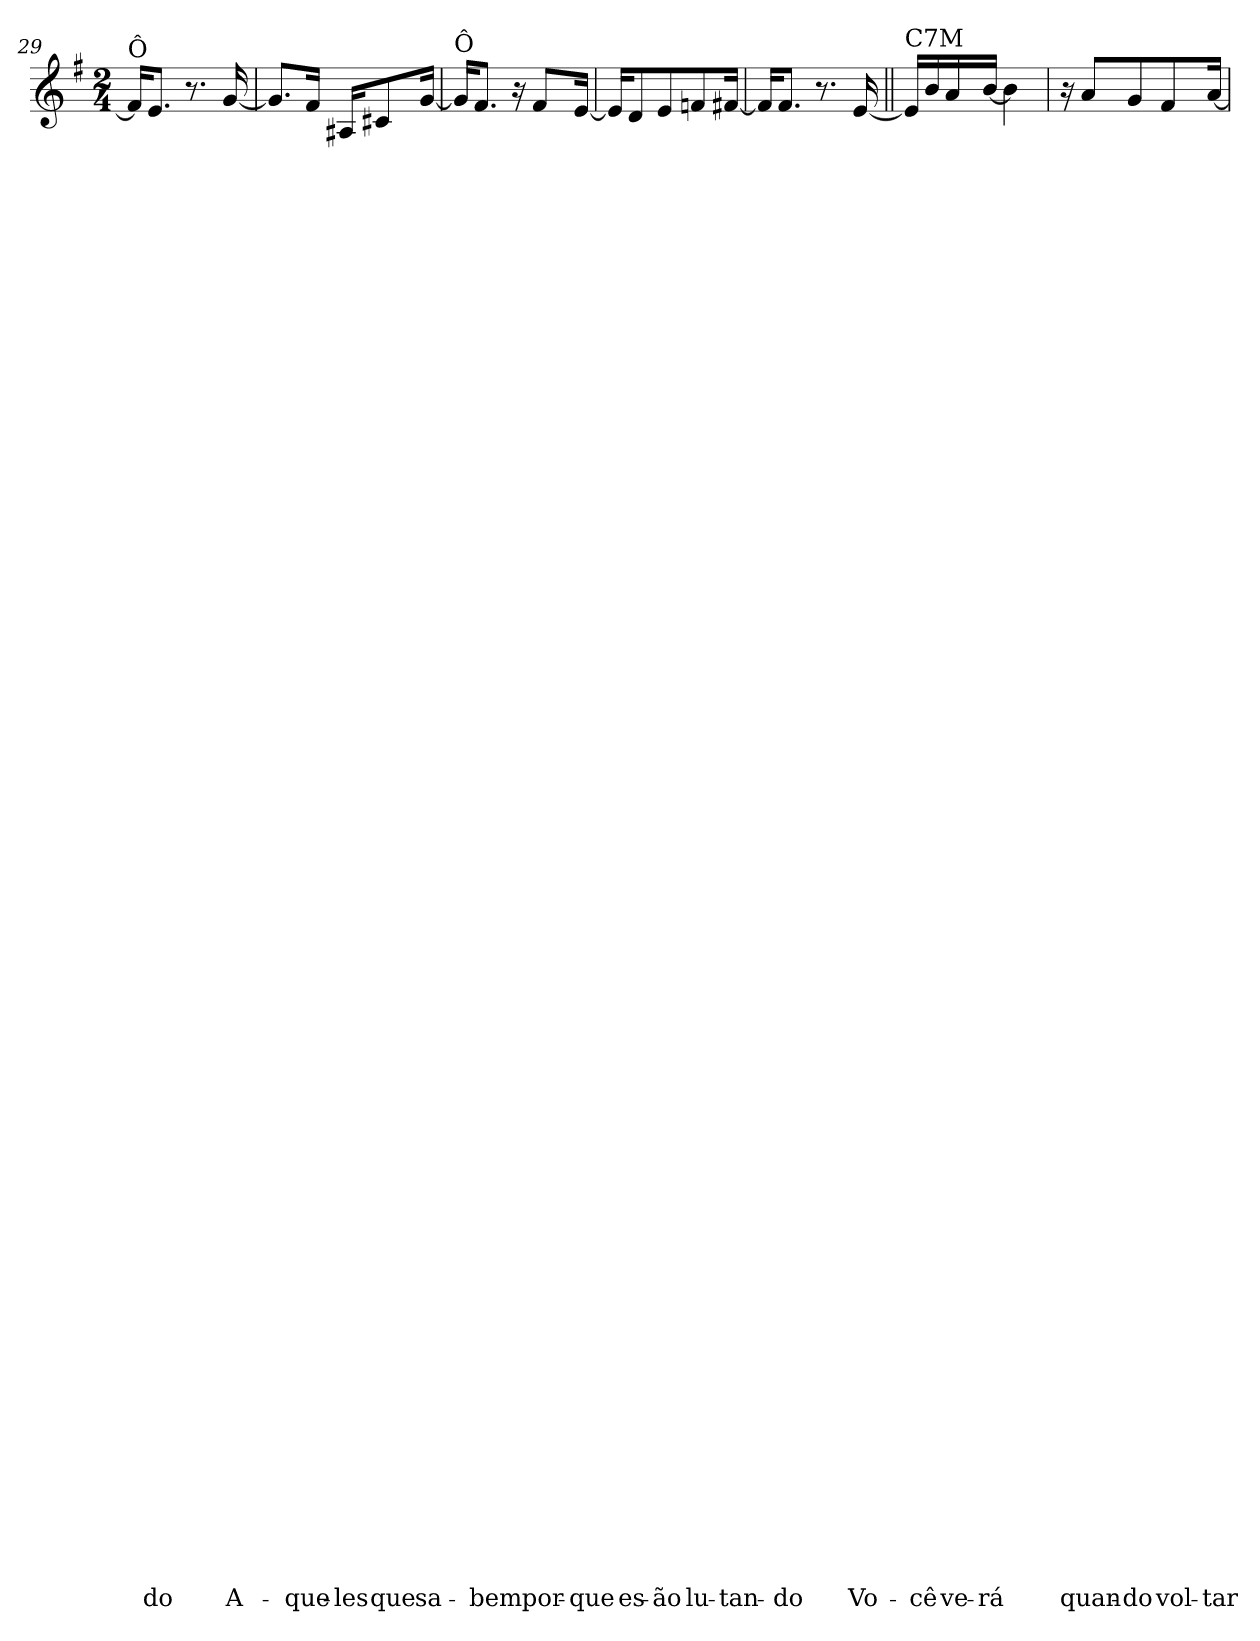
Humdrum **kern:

**kern	**text	**text	**text	**text	**text	**text	**text	**text	**text	**text	**text	**text	**text	**text	**text	**text	**text	**text	**text	**text	**text	**text	**text	**text	**text	**text	**text	**text	**text	**text	**text	**text	**text	**text	**text	**text	**text	**text	**text	**text	**text	**text	**text	**text	**text	**text	**text	**text	**text	**text	**text	**text	**text	**text	**text	**text	**text	**text	**text	**text	**text
*part1	*part1	*part1	*part1	*part1	*part1	*part1	*part1	*part1	*part1	*part1	*part1	*part1	*part1	*part1	*part1	*part1	*part1	*part1	*part1	*part1	*part1	*part1	*part1	*part1	*part1	*part1	*part1	*part1	*part1	*part1	*part1	*part1	*part1	*part1	*part1	*part1	*part1	*part1	*part1	*part1	*part1	*part1	*part1	*part1	*part1	*part1	*part1	*part1	*part1	*part1	*part1	*part1	*part1	*part1	*part1	*part1	*part1	*part1	*part1	*part1	*part1
*staff1	*staff1	*staff1	*staff1	*staff1	*staff1	*staff1	*staff1	*staff1	*staff1	*staff1	*staff1	*staff1	*staff1	*staff1	*staff1	*staff1	*staff1	*staff1	*staff1	*staff1	*staff1	*staff1	*staff1	*staff1	*staff1	*staff1	*staff1	*staff1	*staff1	*staff1	*staff1	*staff1	*staff1	*staff1	*staff1	*staff1	*staff1	*staff1	*staff1	*staff1	*staff1	*staff1	*staff1	*staff1	*staff1	*staff1	*staff1	*staff1	*staff1	*staff1	*staff1	*staff1	*staff1	*staff1	*staff1	*staff1	*staff1	*staff1	*staff1	*staff1	*staff1
*clefG2	*	*	*	*	*	*	*	*	*	*	*	*	*	*	*	*	*	*	*	*	*	*	*	*	*	*	*	*	*	*	*	*	*	*	*	*	*	*	*	*	*	*	*	*	*	*	*	*	*	*	*	*	*	*	*	*	*	*	*	*	*
*k[f#]	*	*	*	*	*	*	*	*	*	*	*	*	*	*	*	*	*	*	*	*	*	*	*	*	*	*	*	*	*	*	*	*	*	*	*	*	*	*	*	*	*	*	*	*	*	*	*	*	*	*	*	*	*	*	*	*	*	*	*	*	*
*G:	*	*	*	*	*	*	*	*	*	*	*	*	*	*	*	*	*	*	*	*	*	*	*	*	*	*	*	*	*	*	*	*	*	*	*	*	*	*	*	*	*	*	*	*	*	*	*	*	*	*	*	*	*	*	*	*	*	*	*	*	*
*M2/4	*	*	*	*	*	*	*	*	*	*	*	*	*	*	*	*	*	*	*	*	*	*	*	*	*	*	*	*	*	*	*	*	*	*	*	*	*	*	*	*	*	*	*	*	*	*	*	*	*	*	*	*	*	*	*	*	*	*	*	*	*
=29	=29	=29	=29	=29	=29	=29	=29	=29	=29	=29	=29	=29	=29	=29	=29	=29	=29	=29	=29	=29	=29	=29	=29	=29	=29	=29	=29	=29	=29	=29	=29	=29	=29	=29	=29	=29	=29	=29	=29	=29	=29	=29	=29	=29	=29	=29	=29	=29	=29	=29	=29	=29	=29	=29	=29	=29	=29	=29	=29	=29	=29
!LO:TX:a:t=Ô	!	!	!	!	!	!	!	!	!	!	!	!	!	!	!	!	!	!	!	!	!	!	!	!	!	!	!	!	!	!	!	!	!	!	!	!	!	!	!	!	!	!	!	!	!	!	!	!	!	!	!	!	!	!	!	!	!	!	!	!	!
16f/KL]	.	.	.	.	.	.	.	.	.	.	.	.	.	.	.	.	.	.	.	.	.	.	.	.	.	.	.	.	.	.	.	.	.	.	.	.	.	.	.	.	.	.	.	.	.	.	.	.	.	.	.	.	.	.	.	.	.	.	.	.	.
!	!	!	!	!	!	!	!	!	!	!	!	!	!	!	!	!	!	!	!	!	!	!	!	!	!	!	!	!	!	!	!	!	!	!	!	!	!	!	!	!	!	!	!	!	!	!	!	!	!	!	!	!	!	!	!	!	!	!	!	!	!LO:LY:b
8.e/J	.	.	.	.	.	.	.	.	.	.	.	.	.	.	.	.	.	.	.	.	.	.	.	.	.	.	.	.	.	.	.	.	.	.	.	.	.	.	.	.	.	.	.	.	.	.	.	.	.	.	.	.	.	.	.	.	.	.	.	.	-do
8.r	.	.	.	.	.	.	.	.	.	.	.	.	.	.	.	.	.	.	.	.	.	.	.	.	.	.	.	.	.	.	.	.	.	.	.	.	.	.	.	.	.	.	.	.	.	.	.	.	.	.	.	.	.	.	.	.	.	.	.	.	.
!	!	!	!	!	!	!	!	!	!	!	!	!	!	!	!	!	!	!	!	!	!	!	!	!	!	!	!	!	!	!	!	!	!	!	!	!	!	!	!	!	!	!	!	!	!	!	!	!	!	!	!	!	!	!	!	!	!	!	!	!	!LO:LY:b
[16g/	.	.	.	.	.	.	.	.	.	.	.	.	.	.	.	.	.	.	.	.	.	.	.	.	.	.	.	.	.	.	.	.	.	.	.	.	.	.	.	.	.	.	.	.	.	.	.	.	.	.	.	.	.	.	.	.	.	.	.	.	A-
=30	=30	=30	=30	=30	=30	=30	=30	=30	=30	=30	=30	=30	=30	=30	=30	=30	=30	=30	=30	=30	=30	=30	=30	=30	=30	=30	=30	=30	=30	=30	=30	=30	=30	=30	=30	=30	=30	=30	=30	=30	=30	=30	=30	=30	=30	=30	=30	=30	=30	=30	=30	=30	=30	=30	=30	=30	=30	=30	=30	=30	=30
8.g/L]	.	.	.	.	.	.	.	.	.	.	.	.	.	.	.	.	.	.	.	.	.	.	.	.	.	.	.	.	.	.	.	.	.	.	.	.	.	.	.	.	.	.	.	.	.	.	.	.	.	.	.	.	.	.	.	.	.	.	.	.	.
!	!	!	!	!	!	!	!	!	!	!	!	!	!	!	!	!	!	!	!	!	!	!	!	!	!	!	!	!	!	!	!	!	!	!	!	!	!	!	!	!	!	!	!	!	!	!	!	!	!	!	!	!	!	!	!	!	!	!	!	!	!LO:LY:b
16f#/Jk	.	.	.	.	.	.	.	.	.	.	.	.	.	.	.	.	.	.	.	.	.	.	.	.	.	.	.	.	.	.	.	.	.	.	.	.	.	.	.	.	.	.	.	.	.	.	.	.	.	.	.	.	.	.	.	.	.	.	.	.	-que-
!	!	!	!	!	!	!	!	!	!	!	!	!	!	!	!	!	!	!	!	!	!	!	!	!	!	!	!	!	!	!	!	!	!	!	!	!	!	!	!	!	!	!	!	!	!	!	!	!	!	!	!	!	!	!	!	!	!	!	!	!	!LO:LY:b
16A#X/KL	.	.	.	.	.	.	.	.	.	.	.	.	.	.	.	.	.	.	.	.	.	.	.	.	.	.	.	.	.	.	.	.	.	.	.	.	.	.	.	.	.	.	.	.	.	.	.	.	.	.	.	.	.	.	.	.	.	.	.	.	-les
!	!	!	!	!	!	!	!	!	!	!	!	!	!	!	!	!	!	!	!	!	!	!	!	!	!	!	!	!	!	!	!	!	!	!	!	!	!	!	!	!	!	!	!	!	!	!	!	!	!	!	!	!	!	!	!	!	!	!	!	!	!LO:LY:b
8c#X/	.	.	.	.	.	.	.	.	.	.	.	.	.	.	.	.	.	.	.	.	.	.	.	.	.	.	.	.	.	.	.	.	.	.	.	.	.	.	.	.	.	.	.	.	.	.	.	.	.	.	.	.	.	.	.	.	.	.	.	.	que
!	!	!	!	!	!	!	!	!	!	!	!	!	!	!	!	!	!	!	!	!	!	!	!	!	!	!	!	!	!	!	!	!	!	!	!	!	!	!	!	!	!	!	!	!	!	!	!	!	!	!	!	!	!	!	!	!	!	!	!	!	!LO:LY:b
[16g/Jk	.	.	.	.	.	.	.	.	.	.	.	.	.	.	.	.	.	.	.	.	.	.	.	.	.	.	.	.	.	.	.	.	.	.	.	.	.	.	.	.	.	.	.	.	.	.	.	.	.	.	.	.	.	.	.	.	.	.	.	.	sa-
!!LO:LB:g=z
=31	=31	=31	=31	=31	=31	=31	=31	=31	=31	=31	=31	=31	=31	=31	=31	=31	=31	=31	=31	=31	=31	=31	=31	=31	=31	=31	=31	=31	=31	=31	=31	=31	=31	=31	=31	=31	=31	=31	=31	=31	=31	=31	=31	=31	=31	=31	=31	=31	=31	=31	=31	=31	=31	=31	=31	=31	=31	=31	=31	=31	=31
!LO:TX:a:t=Ô	!	!	!	!	!	!	!	!	!	!	!	!	!	!	!	!	!	!	!	!	!	!	!	!	!	!	!	!	!	!	!	!	!	!	!	!	!	!	!	!	!	!	!	!	!	!	!	!	!	!	!	!	!	!	!	!	!	!	!	!	!
16g/KL]	.	.	.	.	.	.	.	.	.	.	.	.	.	.	.	.	.	.	.	.	.	.	.	.	.	.	.	.	.	.	.	.	.	.	.	.	.	.	.	.	.	.	.	.	.	.	.	.	.	.	.	.	.	.	.	.	.	.	.	.	.
!	!	!	!	!	!	!	!	!	!	!	!	!	!	!	!	!	!	!	!	!	!	!	!	!	!	!	!	!	!	!	!	!	!	!	!	!	!	!	!	!	!	!	!	!	!	!	!	!	!	!	!	!	!	!	!	!	!	!	!	!	!LO:LY:b
8.f#/J	.	.	.	.	.	.	.	.	.	.	.	.	.	.	.	.	.	.	.	.	.	.	.	.	.	.	.	.	.	.	.	.	.	.	.	.	.	.	.	.	.	.	.	.	.	.	.	.	.	.	.	.	.	.	.	.	.	.	.	.	-bem
16r	.	.	.	.	.	.	.	.	.	.	.	.	.	.	.	.	.	.	.	.	.	.	.	.	.	.	.	.	.	.	.	.	.	.	.	.	.	.	.	.	.	.	.	.	.	.	.	.	.	.	.	.	.	.	.	.	.	.	.	.	.
!	!	!	!	!	!	!	!	!	!	!	!	!	!	!	!	!	!	!	!	!	!	!	!	!	!	!	!	!	!	!	!	!	!	!	!	!	!	!	!	!	!	!	!	!	!	!	!	!	!	!	!	!	!	!	!	!	!	!	!	!	!LO:LY:b
8f#/L	.	.	.	.	.	.	.	.	.	.	.	.	.	.	.	.	.	.	.	.	.	.	.	.	.	.	.	.	.	.	.	.	.	.	.	.	.	.	.	.	.	.	.	.	.	.	.	.	.	.	.	.	.	.	.	.	.	.	.	.	por-
!	!	!	!	!	!	!	!	!	!	!	!	!	!	!	!	!	!	!	!	!	!	!	!	!	!	!	!	!	!	!	!	!	!	!	!	!	!	!	!	!	!	!	!	!	!	!	!	!	!	!	!	!	!	!	!	!	!	!	!	!	!LO:LY:b
[16e/Jk	.	.	.	.	.	.	.	.	.	.	.	.	.	.	.	.	.	.	.	.	.	.	.	.	.	.	.	.	.	.	.	.	.	.	.	.	.	.	.	.	.	.	.	.	.	.	.	.	.	.	.	.	.	.	.	.	.	.	.	.	-que
=32	=32	=32	=32	=32	=32	=32	=32	=32	=32	=32	=32	=32	=32	=32	=32	=32	=32	=32	=32	=32	=32	=32	=32	=32	=32	=32	=32	=32	=32	=32	=32	=32	=32	=32	=32	=32	=32	=32	=32	=32	=32	=32	=32	=32	=32	=32	=32	=32	=32	=32	=32	=32	=32	=32	=32	=32	=32	=32	=32	=32	=32
16e/KL]	.	.	.	.	.	.	.	.	.	.	.	.	.	.	.	.	.	.	.	.	.	.	.	.	.	.	.	.	.	.	.	.	.	.	.	.	.	.	.	.	.	.	.	.	.	.	.	.	.	.	.	.	.	.	.	.	.	.	.	.	.
!	!	!	!	!	!	!	!	!	!	!	!	!	!	!	!	!	!	!	!	!	!	!	!	!	!	!	!	!	!	!	!	!	!	!	!	!	!	!	!	!	!	!	!	!	!	!	!	!	!	!	!	!	!	!	!	!	!	!	!	!	!LO:LY:b
8d/	.	.	.	.	.	.	.	.	.	.	.	.	.	.	.	.	.	.	.	.	.	.	.	.	.	.	.	.	.	.	.	.	.	.	.	.	.	.	.	.	.	.	.	.	.	.	.	.	.	.	.	.	.	.	.	.	.	.	.	.	es-
!	!	!	!	!	!	!	!	!	!	!	!	!	!	!	!	!	!	!	!	!	!	!	!	!	!	!	!	!	!	!	!	!	!	!	!	!	!	!	!	!	!	!	!	!	!	!	!	!	!	!	!	!	!	!	!	!	!	!	!	!	!LO:LY:b
8e/	.	.	.	.	.	.	.	.	.	.	.	.	.	.	.	.	.	.	.	.	.	.	.	.	.	.	.	.	.	.	.	.	.	.	.	.	.	.	.	.	.	.	.	.	.	.	.	.	.	.	.	.	.	.	.	.	.	.	.	.	-ão
!	!	!	!	!	!	!	!	!	!	!	!	!	!	!	!	!	!	!	!	!	!	!	!	!	!	!	!	!	!	!	!	!	!	!	!	!	!	!	!	!	!	!	!	!	!	!	!	!	!	!	!	!	!	!	!	!	!	!	!	!	!LO:LY:b
8fn/	.	.	.	.	.	.	.	.	.	.	.	.	.	.	.	.	.	.	.	.	.	.	.	.	.	.	.	.	.	.	.	.	.	.	.	.	.	.	.	.	.	.	.	.	.	.	.	.	.	.	.	.	.	.	.	.	.	.	.	.	lu-
!	!	!	!	!	!	!	!	!	!	!	!	!	!	!	!	!	!	!	!	!	!	!	!	!	!	!	!	!	!	!	!	!	!	!	!	!	!	!	!	!	!	!	!	!	!	!	!	!	!	!	!	!	!	!	!	!	!	!	!	!	!LO:LY:b
[16f#X/Jk	.	.	.	.	.	.	.	.	.	.	.	.	.	.	.	.	.	.	.	.	.	.	.	.	.	.	.	.	.	.	.	.	.	.	.	.	.	.	.	.	.	.	.	.	.	.	.	.	.	.	.	.	.	.	.	.	.	.	.	.	-tan-
=33	=33	=33	=33	=33	=33	=33	=33	=33	=33	=33	=33	=33	=33	=33	=33	=33	=33	=33	=33	=33	=33	=33	=33	=33	=33	=33	=33	=33	=33	=33	=33	=33	=33	=33	=33	=33	=33	=33	=33	=33	=33	=33	=33	=33	=33	=33	=33	=33	=33	=33	=33	=33	=33	=33	=33	=33	=33	=33	=33	=33	=33
16f#/KL]	.	.	.	.	.	.	.	.	.	.	.	.	.	.	.	.	.	.	.	.	.	.	.	.	.	.	.	.	.	.	.	.	.	.	.	.	.	.	.	.	.	.	.	.	.	.	.	.	.	.	.	.	.	.	.	.	.	.	.	.	.
!	!	!	!	!	!	!	!	!	!	!	!	!	!	!	!	!	!	!	!	!	!	!	!	!	!	!	!	!	!	!	!	!	!	!	!	!	!	!	!	!	!	!	!	!	!	!	!	!	!	!	!	!	!	!	!	!	!	!	!	!	!LO:LY:b
8.f#/J	.	.	.	.	.	.	.	.	.	.	.	.	.	.	.	.	.	.	.	.	.	.	.	.	.	.	.	.	.	.	.	.	.	.	.	.	.	.	.	.	.	.	.	.	.	.	.	.	.	.	.	.	.	.	.	.	.	.	.	.	-do
8.r	.	.	.	.	.	.	.	.	.	.	.	.	.	.	.	.	.	.	.	.	.	.	.	.	.	.	.	.	.	.	.	.	.	.	.	.	.	.	.	.	.	.	.	.	.	.	.	.	.	.	.	.	.	.	.	.	.	.	.	.	.
!	!	!	!	!	!	!	!	!	!	!	!	!	!	!	!	!	!	!	!	!	!	!	!	!	!	!	!	!	!	!	!	!	!	!	!	!	!	!	!	!	!	!	!	!	!	!	!	!	!	!	!	!	!	!	!	!	!	!	!	!	!LO:LY:b
[16e/	.	.	.	.	.	.	.	.	.	.	.	.	.	.	.	.	.	.	.	.	.	.	.	.	.	.	.	.	.	.	.	.	.	.	.	.	.	.	.	.	.	.	.	.	.	.	.	.	.	.	.	.	.	.	.	.	.	.	.	.	Vo-
=34||	=34||	=34||	=34||	=34||	=34||	=34||	=34||	=34||	=34||	=34||	=34||	=34||	=34||	=34||	=34||	=34||	=34||	=34||	=34||	=34||	=34||	=34||	=34||	=34||	=34||	=34||	=34||	=34||	=34||	=34||	=34||	=34||	=34||	=34||	=34||	=34||	=34||	=34||	=34||	=34||	=34||	=34||	=34||	=34||	=34||	=34||	=34||	=34||	=34||	=34||	=34||	=34||	=34||	=34||	=34||	=34||	=34||	=34||	=34||	=34||	=34||
!LO:TX:a:t=C7M	!	!	!	!	!	!	!	!	!	!	!	!	!	!	!	!	!	!	!	!	!	!	!	!	!	!	!	!	!	!	!	!	!	!	!	!	!	!	!	!	!	!	!	!	!	!	!	!	!	!	!	!	!	!	!	!	!	!	!	!	!
16e/LL]	.	.	.	.	.	.	.	.	.	.	.	.	.	.	.	.	.	.	.	.	.	.	.	.	.	.	.	.	.	.	.	.	.	.	.	.	.	.	.	.	.	.	.	.	.	.	.	.	.	.	.	.	.	.	.	.	.	.	.	.	.
!	!	!	!	!	!	!	!	!	!	!	!	!	!	!	!	!	!	!	!	!	!	!	!	!	!	!	!	!	!	!	!	!	!	!	!	!	!	!	!	!	!	!	!	!	!	!	!	!	!	!	!	!	!	!	!	!	!	!	!	!	!LO:LY:b
16b/	.	.	.	.	.	.	.	.	.	.	.	.	.	.	.	.	.	.	.	.	.	.	.	.	.	.	.	.	.	.	.	.	.	.	.	.	.	.	.	.	.	.	.	.	.	.	.	.	.	.	.	.	.	.	.	.	.	.	.	.	-cê
!	!	!	!	!	!	!	!	!	!	!	!	!	!	!	!	!	!	!	!	!	!	!	!	!	!	!	!	!	!	!	!	!	!	!	!	!	!	!	!	!	!	!	!	!	!	!	!	!	!	!	!	!	!	!	!	!	!	!	!	!	!LO:LY:b
16a/	.	.	.	.	.	.	.	.	.	.	.	.	.	.	.	.	.	.	.	.	.	.	.	.	.	.	.	.	.	.	.	.	.	.	.	.	.	.	.	.	.	.	.	.	.	.	.	.	.	.	.	.	.	.	.	.	.	.	.	.	ve-
!	!	!	!	!	!	!	!	!	!	!	!	!	!	!	!	!	!	!	!	!	!	!	!	!	!	!	!	!	!	!	!	!	!	!	!	!	!	!	!	!	!	!	!	!	!	!	!	!	!	!	!	!	!	!	!	!	!	!	!	!	!LO:LY:b
[16b/JJ	.	.	.	.	.	.	.	.	.	.	.	.	.	.	.	.	.	.	.	.	.	.	.	.	.	.	.	.	.	.	.	.	.	.	.	.	.	.	.	.	.	.	.	.	.	.	.	.	.	.	.	.	.	.	.	.	.	.	.	.	-rá
4b\]	.	.	.	.	.	.	.	.	.	.	.	.	.	.	.	.	.	.	.	.	.	.	.	.	.	.	.	.	.	.	.	.	.	.	.	.	.	.	.	.	.	.	.	.	.	.	.	.	.	.	.	.	.	.	.	.	.	.	.	.	.
=35	=35	=35	=35	=35	=35	=35	=35	=35	=35	=35	=35	=35	=35	=35	=35	=35	=35	=35	=35	=35	=35	=35	=35	=35	=35	=35	=35	=35	=35	=35	=35	=35	=35	=35	=35	=35	=35	=35	=35	=35	=35	=35	=35	=35	=35	=35	=35	=35	=35	=35	=35	=35	=35	=35	=35	=35	=35	=35	=35	=35	=35
16r	.	.	.	.	.	.	.	.	.	.	.	.	.	.	.	.	.	.	.	.	.	.	.	.	.	.	.	.	.	.	.	.	.	.	.	.	.	.	.	.	.	.	.	.	.	.	.	.	.	.	.	.	.	.	.	.	.	.	.	.	.
!	!	!	!	!	!	!	!	!	!	!	!	!	!	!	!	!	!	!	!	!	!	!	!	!	!	!	!	!	!	!	!	!	!	!	!	!	!	!	!	!	!	!	!	!	!	!	!	!	!	!	!	!	!	!	!	!	!	!	!	!	!LO:LY:b
8a/L	.	.	.	.	.	.	.	.	.	.	.	.	.	.	.	.	.	.	.	.	.	.	.	.	.	.	.	.	.	.	.	.	.	.	.	.	.	.	.	.	.	.	.	.	.	.	.	.	.	.	.	.	.	.	.	.	.	.	.	.	quan-
!	!	!	!	!	!	!	!	!	!	!	!	!	!	!	!	!	!	!	!	!	!	!	!	!	!	!	!	!	!	!	!	!	!	!	!	!	!	!	!	!	!	!	!	!	!	!	!	!	!	!	!	!	!	!	!	!	!	!	!	!	!LO:LY:b
8g/	.	.	.	.	.	.	.	.	.	.	.	.	.	.	.	.	.	.	.	.	.	.	.	.	.	.	.	.	.	.	.	.	.	.	.	.	.	.	.	.	.	.	.	.	.	.	.	.	.	.	.	.	.	.	.	.	.	.	.	.	-do
!	!	!	!	!	!	!	!	!	!	!	!	!	!	!	!	!	!	!	!	!	!	!	!	!	!	!	!	!	!	!	!	!	!	!	!	!	!	!	!	!	!	!	!	!	!	!	!	!	!	!	!	!	!	!	!	!	!	!	!	!	!LO:LY:b
8f#/	.	.	.	.	.	.	.	.	.	.	.	.	.	.	.	.	.	.	.	.	.	.	.	.	.	.	.	.	.	.	.	.	.	.	.	.	.	.	.	.	.	.	.	.	.	.	.	.	.	.	.	.	.	.	.	.	.	.	.	.	vol-
!	!	!	!	!	!	!	!	!	!	!	!	!	!	!	!	!	!	!	!	!	!	!	!	!	!	!	!	!	!	!	!	!	!	!	!	!	!	!	!	!	!	!	!	!	!	!	!	!	!	!	!	!	!	!	!	!	!	!	!	!	!LO:LY:b
[16a/Jk	.	.	.	.	.	.	.	.	.	.	.	.	.	.	.	.	.	.	.	.	.	.	.	.	.	.	.	.	.	.	.	.	.	.	.	.	.	.	.	.	.	.	.	.	.	.	.	.	.	.	.	.	.	.	.	.	.	.	.	.	-tar-
=	=	=	=	=	=	=	=	=	=	=	=	=	=	=	=	=	=	=	=	=	=	=	=	=	=	=	=	=	=	=	=	=	=	=	=	=	=	=	=	=	=	=	=	=	=	=	=	=	=	=	=	=	=	=	=	=	=	=	=	=	=
*-	*-	*-	*-	*-	*-	*-	*-	*-	*-	*-	*-	*-	*-	*-	*-	*-	*-	*-	*-	*-	*-	*-	*-	*-	*-	*-	*-	*-	*-	*-	*-	*-	*-	*-	*-	*-	*-	*-	*-	*-	*-	*-	*-	*-	*-	*-	*-	*-	*-	*-	*-	*-	*-	*-	*-	*-	*-	*-	*-	*-	*-
